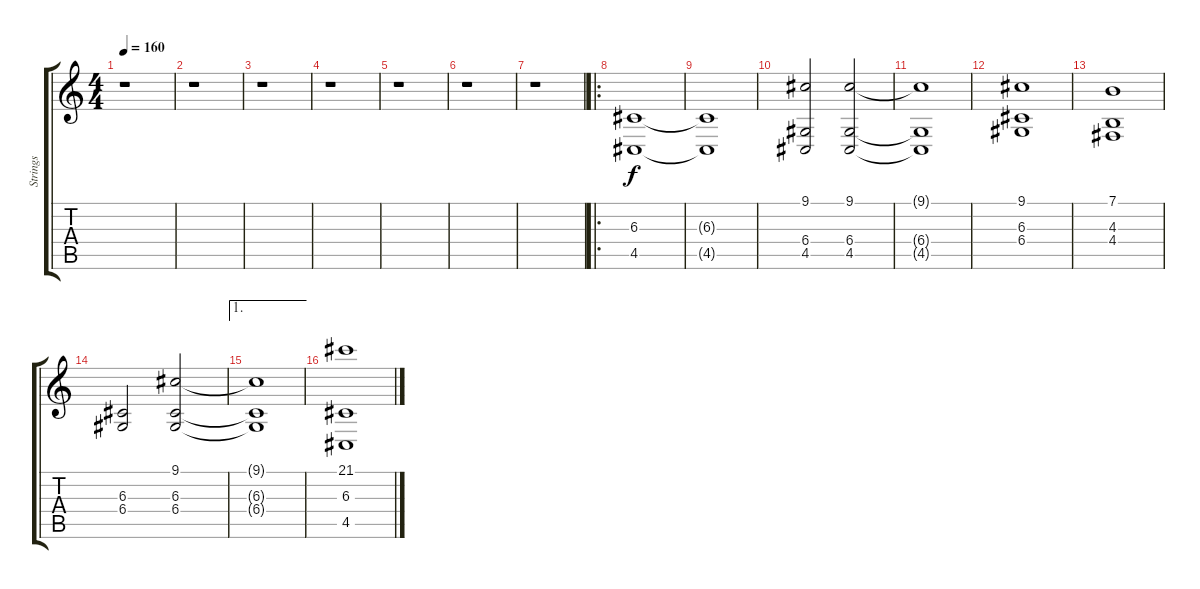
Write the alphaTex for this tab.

\track ("Strings" "Strings") {instrument stringensemble1}
\staff {score tabs}
\tuning (E4 B3 G3 D3 A2 E2) {hide}
\ts (4 4)
\tempo 160
\clef g2
\ks c
r.1{dy f} |
r.1 |
r.1 |
r.1 |
r.1 |
r.1 |
r.1 |
\ro
(6.3 4.5).1{volume 13 balance 0} |
(6.3{t} 4.5{t}).1 |
(9.1 6.4 4.5).2 (9.1 6.4 4.5).2 |
(9.1{t} 6.4{t} 4.5{t}).1 |
(9.1 6.3 6.4).1 |
(7.1 4.3 4.4).1 |
(6.3 6.4).2 (9.1 6.3 6.4).2 |
\ae 1
(9.1{t} 6.3{t} 6.4{t}).1 |
(21.1 6.3 4.5).1{volume 11 balance 0 instrument stringensemble1}
